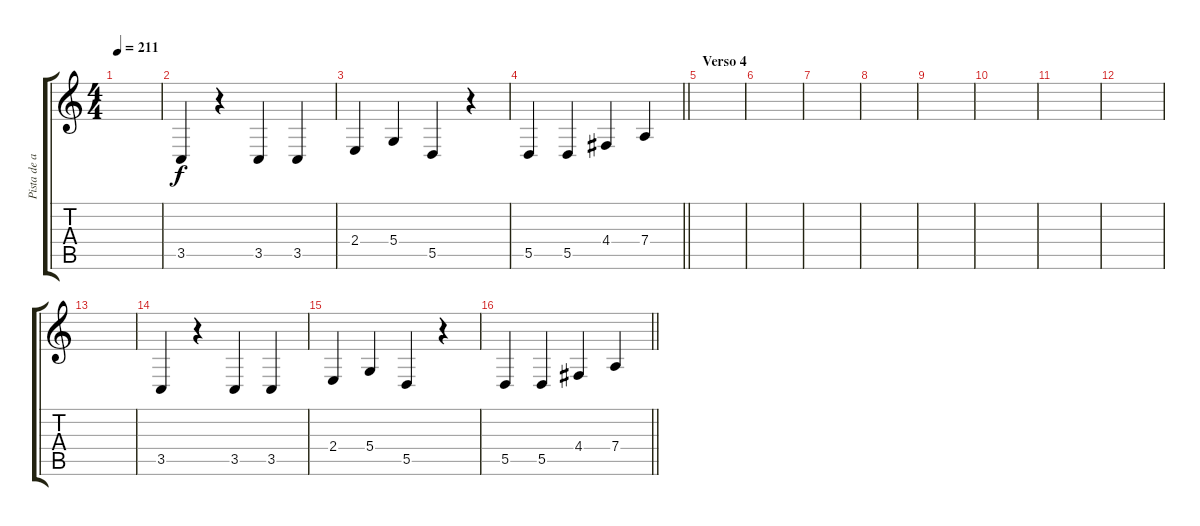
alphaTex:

\track ("Pista de acompañamiento" "Pista de a") {instrument cello}
\staff {score tabs}
\tuning (E4 B3 G3 D3 A2 E2) {hide}
\ts (4 4)
\tempo 211
\clef g2
\ks c
|
3.5.4 r.4 3.5.4 3.5.4 |
2.4.4 5.4.4 5.5.4 r.4 |
\barLineRight lightlight
5.5.4 5.5.4 4.4.4 7.4.4 |
\section ("" "Verso 4")
|
|
|
|
|
|
|
|
|
3.5.4 r.4 3.5.4 3.5.4 |
2.4.4 5.4.4 5.5.4 r.4 |
\barLineRight lightlight
5.5.4 5.5.4 4.4.4 7.4.4
